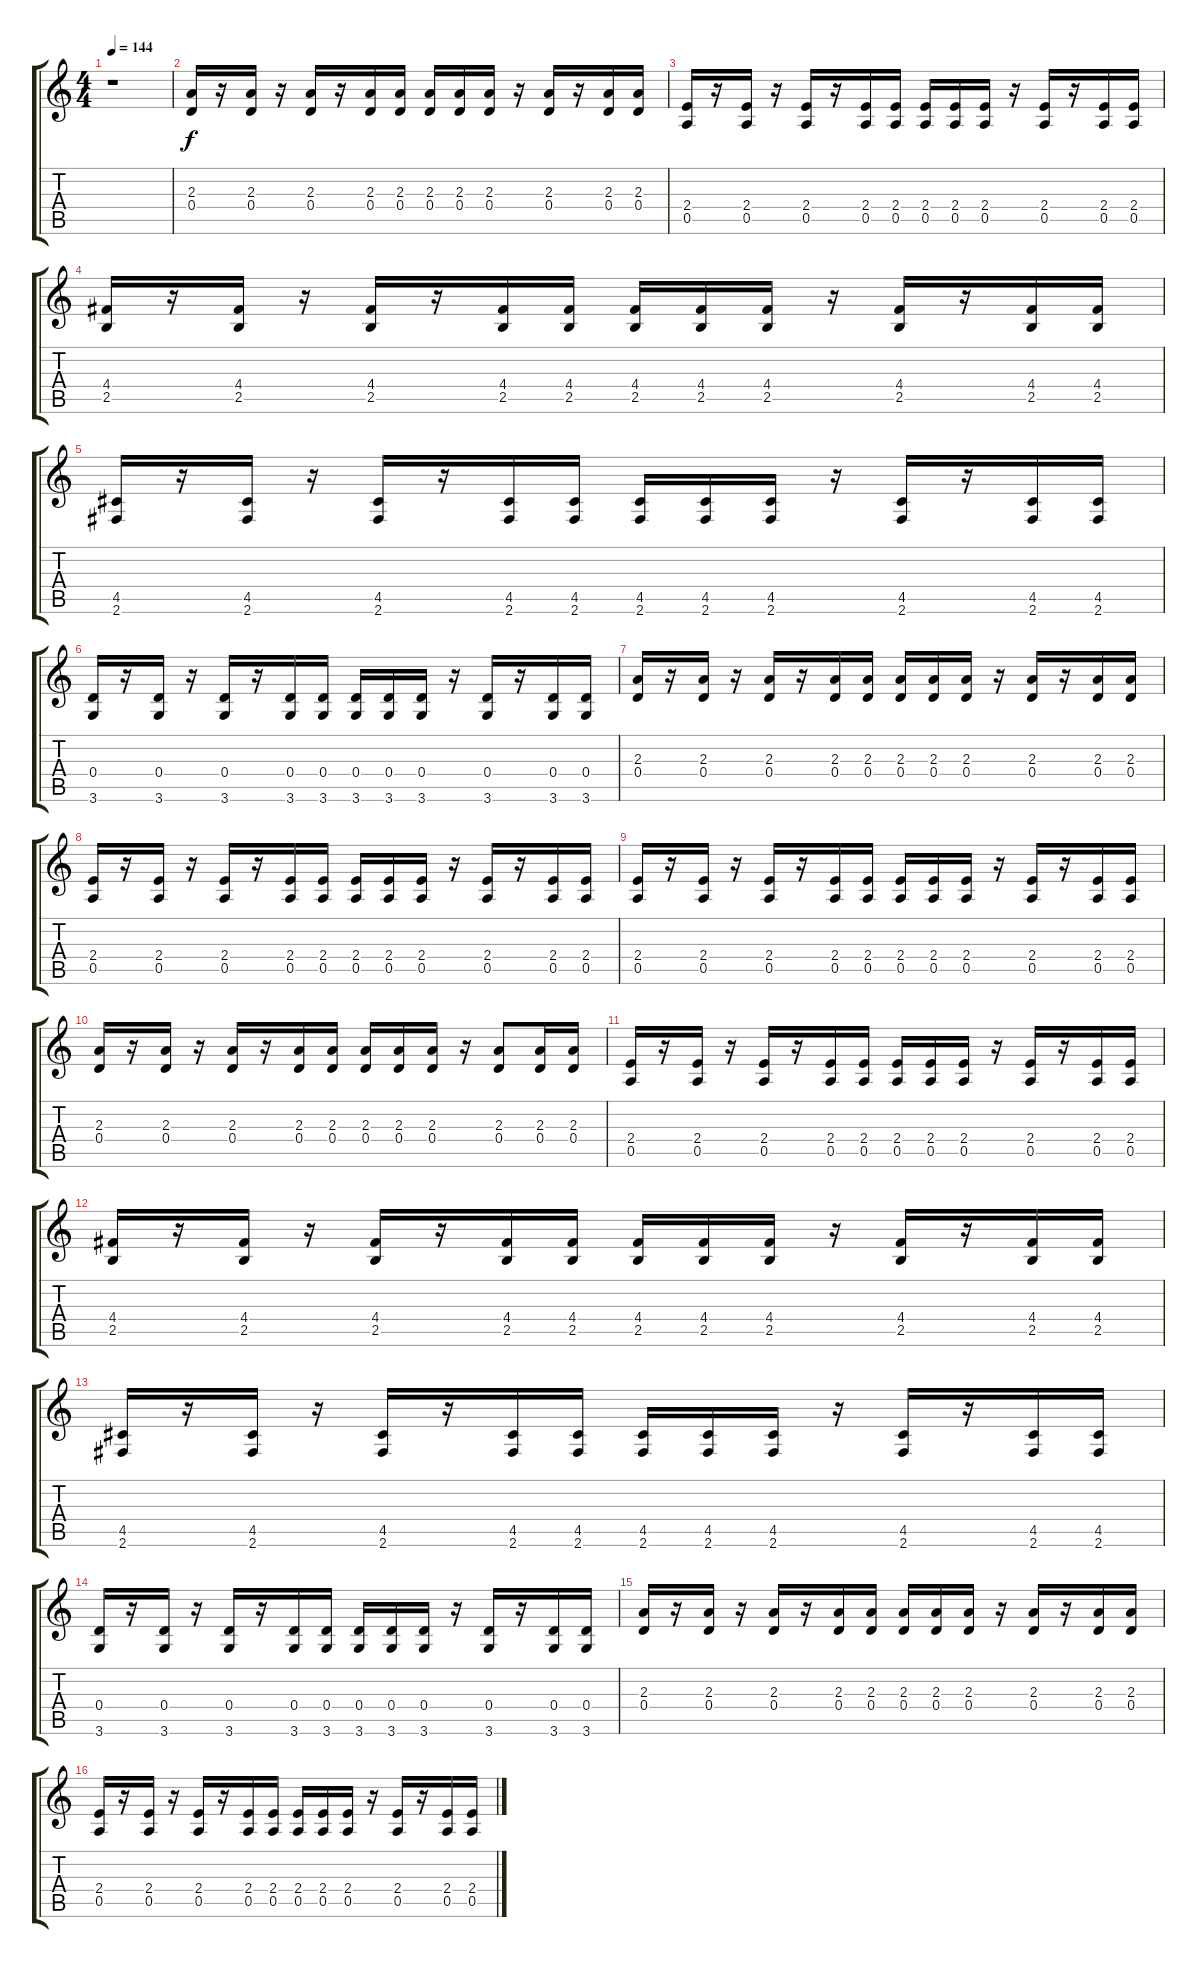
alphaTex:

\track "" {instrument electricguitarclean}
\staff {score tabs}
\tuning (E4 B3 G3 D3 A2 E2) {hide}
\ts (4 4)
\tempo 144
\clef g2
\ks c
r.1{dy f} |
(2.3 0.4).16 r.16 (2.3 0.4).16 r.16 (2.3 0.4).16 r.16 (2.3 0.4).16 (2.3 0.4).16 (2.3 0.4).16 (2.3 0.4).16 (2.3 0.4).16 r.16 (2.3 0.4).16 r.16 (2.3 0.4).16 (2.3 0.4).16 |
(2.4 0.5).16 r.16 (2.4 0.5).16 r.16 (2.4 0.5).16 r.16 (2.4 0.5).16 (2.4 0.5).16 (2.4 0.5).16 (2.4 0.5).16 (2.4 0.5).16 r.16 (2.4 0.5).16 r.16 (2.4 0.5).16 (2.4 0.5).16 |
(4.4 2.5).16 r.16 (4.4 2.5).16 r.16 (4.4 2.5).16 r.16 (4.4 2.5).16 (4.4 2.5).16 (4.4 2.5).16 (4.4 2.5).16 (4.4 2.5).16 r.16 (4.4 2.5).16 r.16 (4.4 2.5).16 (4.4 2.5).16 |
(4.5 2.6).16 r.16 (4.5 2.6).16 r.16 (4.5 2.6).16 r.16 (4.5 2.6).16 (4.5 2.6).16 (4.5 2.6).16 (4.5 2.6).16 (4.5 2.6).16 r.16 (4.5 2.6).16 r.16 (4.5 2.6).16 (4.5 2.6).16 |
(0.4 3.6).16 r.16 (0.4 3.6).16 r.16 (0.4 3.6).16 r.16 (0.4 3.6).16 (0.4 3.6).16 (0.4 3.6).16 (0.4 3.6).16 (0.4 3.6).16 r.16 (0.4 3.6).16 r.16 (0.4 3.6).16 (0.4 3.6).16 |
(2.3 0.4).16 r.16 (2.3 0.4).16 r.16 (2.3 0.4).16 r.16 (2.3 0.4).16 (2.3 0.4).16 (2.3 0.4).16 (2.3 0.4).16 (2.3 0.4).16 r.16 (2.3 0.4).16 r.16 (2.3 0.4).16 (2.3 0.4).16 |
(2.4 0.5).16 r.16 (2.4 0.5).16 r.16 (2.4 0.5).16 r.16 (2.4 0.5).16 (2.4 0.5).16 (2.4 0.5).16 (2.4 0.5).16 (2.4 0.5).16 r.16 (2.4 0.5).16 r.16 (2.4 0.5).16 (2.4 0.5).16 |
(2.4 0.5).16 r.16 (2.4 0.5).16 r.16 (2.4 0.5).16 r.16 (2.4 0.5).16 (2.4 0.5).16 (2.4 0.5).16 (2.4 0.5).16 (2.4 0.5).16 r.16 (2.4 0.5).16 r.16 (2.4 0.5).16 (2.4 0.5).16 |
(2.3 0.4).16 r.16 (2.3 0.4).16 r.16 (2.3 0.4).16 r.16 (2.3 0.4).16 (2.3 0.4).16 (2.3 0.4).16 (2.3 0.4).16 (2.3 0.4).16 r.16 (2.3 0.4).8 (2.3 0.4).16 (2.3 0.4).16 |
(2.4 0.5).16 r.16 (2.4 0.5).16 r.16 (2.4 0.5).16 r.16 (2.4 0.5).16 (2.4 0.5).16 (2.4 0.5).16 (2.4 0.5).16 (2.4 0.5).16 r.16 (2.4 0.5).16 r.16 (2.4 0.5).16 (2.4 0.5).16 |
(4.4 2.5).16 r.16 (4.4 2.5).16 r.16 (4.4 2.5).16 r.16 (4.4 2.5).16 (4.4 2.5).16 (4.4 2.5).16 (4.4 2.5).16 (4.4 2.5).16 r.16 (4.4 2.5).16 r.16 (4.4 2.5).16 (4.4 2.5).16 |
(4.5 2.6).16 r.16 (4.5 2.6).16 r.16 (4.5 2.6).16 r.16 (4.5 2.6).16 (4.5 2.6).16 (4.5 2.6).16 (4.5 2.6).16 (4.5 2.6).16 r.16 (4.5 2.6).16 r.16 (4.5 2.6).16 (4.5 2.6).16 |
(0.4 3.6).16 r.16 (0.4 3.6).16 r.16 (0.4 3.6).16 r.16 (0.4 3.6).16 (0.4 3.6).16 (0.4 3.6).16 (0.4 3.6).16 (0.4 3.6).16 r.16 (0.4 3.6).16 r.16 (0.4 3.6).16 (0.4 3.6).16 |
(2.3 0.4).16 r.16 (2.3 0.4).16 r.16 (2.3 0.4).16 r.16 (2.3 0.4).16 (2.3 0.4).16 (2.3 0.4).16 (2.3 0.4).16 (2.3 0.4).16 r.16 (2.3 0.4).16 r.16 (2.3 0.4).16 (2.3 0.4).16 |
(2.4 0.5).16 r.16 (2.4 0.5).16 r.16 (2.4 0.5).16 r.16 (2.4 0.5).16 (2.4 0.5).16 (2.4 0.5).16 (2.4 0.5).16 (2.4 0.5).16 r.16 (2.4 0.5).16 r.16 (2.4 0.5).16 (2.4 0.5).16
